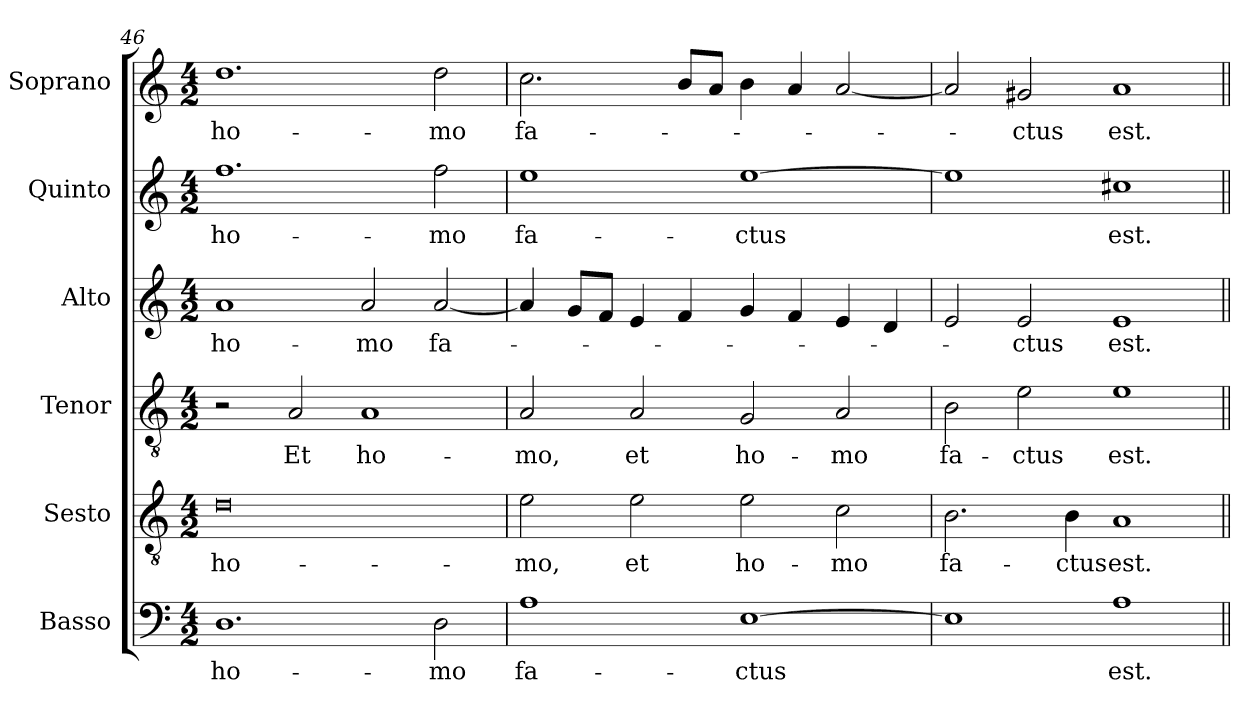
**kern	**text	**kern	**text	**kern	**text	**kern	**text	**kern	**text	**kern	**text
*part6	*part6	*part5	*part5	*part4	*part4	*part3	*part3	*part2	*part2	*part1	*part1
*staff6	*staff6	*staff5	*staff5	*staff4	*staff4	*staff3	*staff3	*staff2	*staff2	*staff1	*staff1
*I"Basso	*	*I"Sesto	*	*I"Tenor	*	*I"Alto	*	*I"Quinto	*	*I"Soprano	*
*	*	*I'T.	*	*I'T.	*	*I'A.	*	*	*	*I'Sop.	*
*clefF4	*	*clefGv2	*	*clefGv2	*	*clefG2	*	*clefG2	*	*clefG2	*
*	*	*ITrd7c12	*	*ITrd7c12	*	*	*	*	*	*	*
*k[]	*	*k[]	*	*k[]	*	*k[]	*	*k[]	*	*k[]	*
*C:	*	*C:	*	*C:	*	*C:	*	*C:	*	*C:	*
*M4/2	*	*M4/2	*	*M4/2	*	*M4/2	*	*M4/2	*	*M4/2	*
=46	=46	=46	=46	=46	=46	=46	=46	=46	=46	=46	=46
!	!LO:LY:b:color=#000000	!	!	!	!	!	!	!	!	!	!
!	!	!	!LO:LY:b:color=#000000	!	!	!	!	!	!	!	!
!	!	!	!	!	!	!	!LO:LY:b:color=#000000	!	!	!	!
!	!	!	!	!	!	!	!	!	!LO:LY:b:color=#000000	!	!
!	!	!	!	!	!	!	!	!	!	!	!LO:LY:b:color=#000000
1.Di	ho-	0Di	ho-	2r	.	1ai	ho-	1.ffi	ho-	1.ddi	ho-
!	!	!	!	!	!LO:LY:b:color=#000000	!	!	!	!	!	!
.	.	.	.	2AAi/	Et	.	.	.	.	.	.
!	!	!	!	!	!LO:LY:b:color=#000000	!	!	!	!	!	!
!	!	!	!	!	!	!	!LO:LY:b:color=#000000	!	!	!	!
.	.	.	.	1AAi	ho-	2ai/	-mo	.	.	.	.
!	!LO:LY:b:color=#000000	!	!	!	!	!	!	!	!	!	!
!	!	!	!	!	!	!	!LO:LY:b:color=#000000	!	!	!	!
!	!	!	!	!	!	!	!	!	!LO:LY:b:color=#000000	!	!
!	!	!	!	!	!	!	!	!	!	!	!LO:LY:b:color=#000000
2Di\	-mo	.	.	.	.	[2ai/	fa-	2ffi\	-mo	2ddi\	-mo
=47	=47	=47	=47	=47	=47	=47	=47	=47	=47	=47	=47
!	!LO:LY:b:color=#000000	!	!	!	!	!	!	!	!	!	!
!	!	!	!LO:LY:b:color=#000000	!	!	!	!	!	!	!	!
!	!	!	!	!	!LO:LY:b:color=#000000	!	!	!	!	!	!
!	!	!	!	!	!	!	!	!	!LO:LY:b:color=#000000	!	!
!	!	!	!	!	!	!	!	!	!	!	!LO:LY:b:color=#000000
1Ai	fa-	2Ei\	-mo,	2AAi/	-mo,	4ai/]	.	1eei	fa-	2.cci\	fa-
.	.	.	.	.	.	8gi/L	.	.	.	.	.
.	.	.	.	.	.	8fi/J	.	.	.	.	.
!	!	!	!LO:LY:b:color=#000000	!	!	!	!	!	!	!	!
!	!	!	!	!	!LO:LY:b:color=#000000	!	!	!	!	!	!
.	.	2Ei\	et	2AAi/	et	4ei/	.	.	.	.	.
.	.	.	.	.	.	4fi/	.	.	.	8bi/L	.
.	.	.	.	.	.	.	.	.	.	8ai/J	.
!	!LO:LY:b:color=#000000	!	!	!	!	!	!	!	!	!	!
!	!	!	!LO:LY:b:color=#000000	!	!	!	!	!	!	!	!
!	!	!	!	!	!LO:LY:b:color=#000000	!	!	!	!	!	!
!	!	!	!	!	!	!	!	!	!LO:LY:b:color=#000000	!	!
[1Ei	-ctus	2Ei\	ho-	2GGi/	ho-	4gi/	.	[1eei	-ctus	4bi\	.
.	.	.	.	.	.	4fi/	.	.	.	4ai/	.
!	!	!	!LO:LY:b:color=#000000	!	!	!	!	!	!	!	!
!	!	!	!	!	!LO:LY:b:color=#000000	!	!	!	!	!	!
.	.	2Ci\	-mo	2AAi/	-mo	4ei/	.	.	.	[2ai/	.
.	.	.	.	.	.	4di/	.	.	.	.	.
=48	=48	=48	=48	=48	=48	=48	=48	=48	=48	=48	=48
!	!	!	!LO:LY:b:color=#000000	!	!	!	!	!	!	!	!
!	!	!	!	!	!LO:LY:b:color=#000000	!	!	!	!	!	!
1Ei]	.	2.BBi\	fa-	2BBi\	fa-	2ei/	.	1eei]	.	2ai/]	.
!	!	!	!	!	!LO:LY:b:color=#000000	!	!	!	!	!	!
!	!	!	!	!	!	!	!LO:LY:b:color=#000000	!	!	!	!
!	!	!	!	!	!	!	!	!	!	!	!LO:LY:b:color=#000000
.	.	.	.	2Ei\	-ctus	2ei/	-ctus	.	.	2g#Xi/	-ctus
!	!	!	!LO:LY:b:color=#000000	!	!	!	!	!	!	!	!
.	.	4BBi\	-ctus	.	.	.	.	.	.	.	.
!	!LO:LY:b:color=#000000	!	!	!	!	!	!	!	!	!	!
!	!	!	!LO:LY:b:color=#000000	!	!	!	!	!	!	!	!
!	!	!	!	!	!LO:LY:b:color=#000000	!	!	!	!	!	!
!	!	!	!	!	!	!	!LO:LY:b:color=#000000	!	!	!	!
!	!	!	!	!	!	!	!	!	!LO:LY:b:color=#000000	!	!
!	!	!	!	!	!	!	!	!	!	!	!LO:LY:b:color=#000000
1Ai	est.	1AAi	est.	1Ei	est.	1ei	est.	1cc#Xi	est.	1ai	est.
=||	=||	=||	=||	=||	=||	=||	=||	=||	=||	=||	=||
*-	*-	*-	*-	*-	*-	*-	*-	*-	*-	*-	*-
